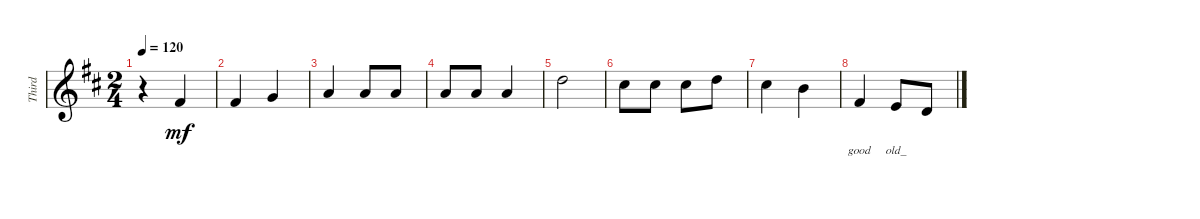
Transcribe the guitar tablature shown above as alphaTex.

\defaultSystemsLayout 4
\bracketExtendMode groupsimilarinstruments
\singleTrackTrackNamePolicy allsystems
\multiTrackTrackNamePolicy allsystems
\otherSystemsTrackNameOrientation horizontal
\track ("Third" "Third") {mute instrument acousticguitarsteel}
\staff {score}
\tuning (E4 B3 G3 D3 A2 E2)
\ts (2 4)
\tempo 120
\clef g2
\ks d
r.4{dy mf instrument acousticguitarsteel} 4.4.4 |
4.4.4 5.4.4 |
2.3.4 2.3.8 2.3.8 |
2.3.8 2.3.8 2.3.4 |
3.2.2 |
2.2.8 2.2.8 2.2.8 3.2.8 |
2.2.4 0.2.4 |
4.4.4{lyrics (0 "good") lyrics (1 "") lyrics (2 "") lyrics (3 "") lyrics (4 "")} 2.4.8{lyrics (0 "old_") lyrics (1 "") lyrics (2 "") lyrics (3 "") lyrics (4 "")} 0.4.8{lyrics (0 "") lyrics (1 "") lyrics (2 "") lyrics (3 "") lyrics (4 "")}
